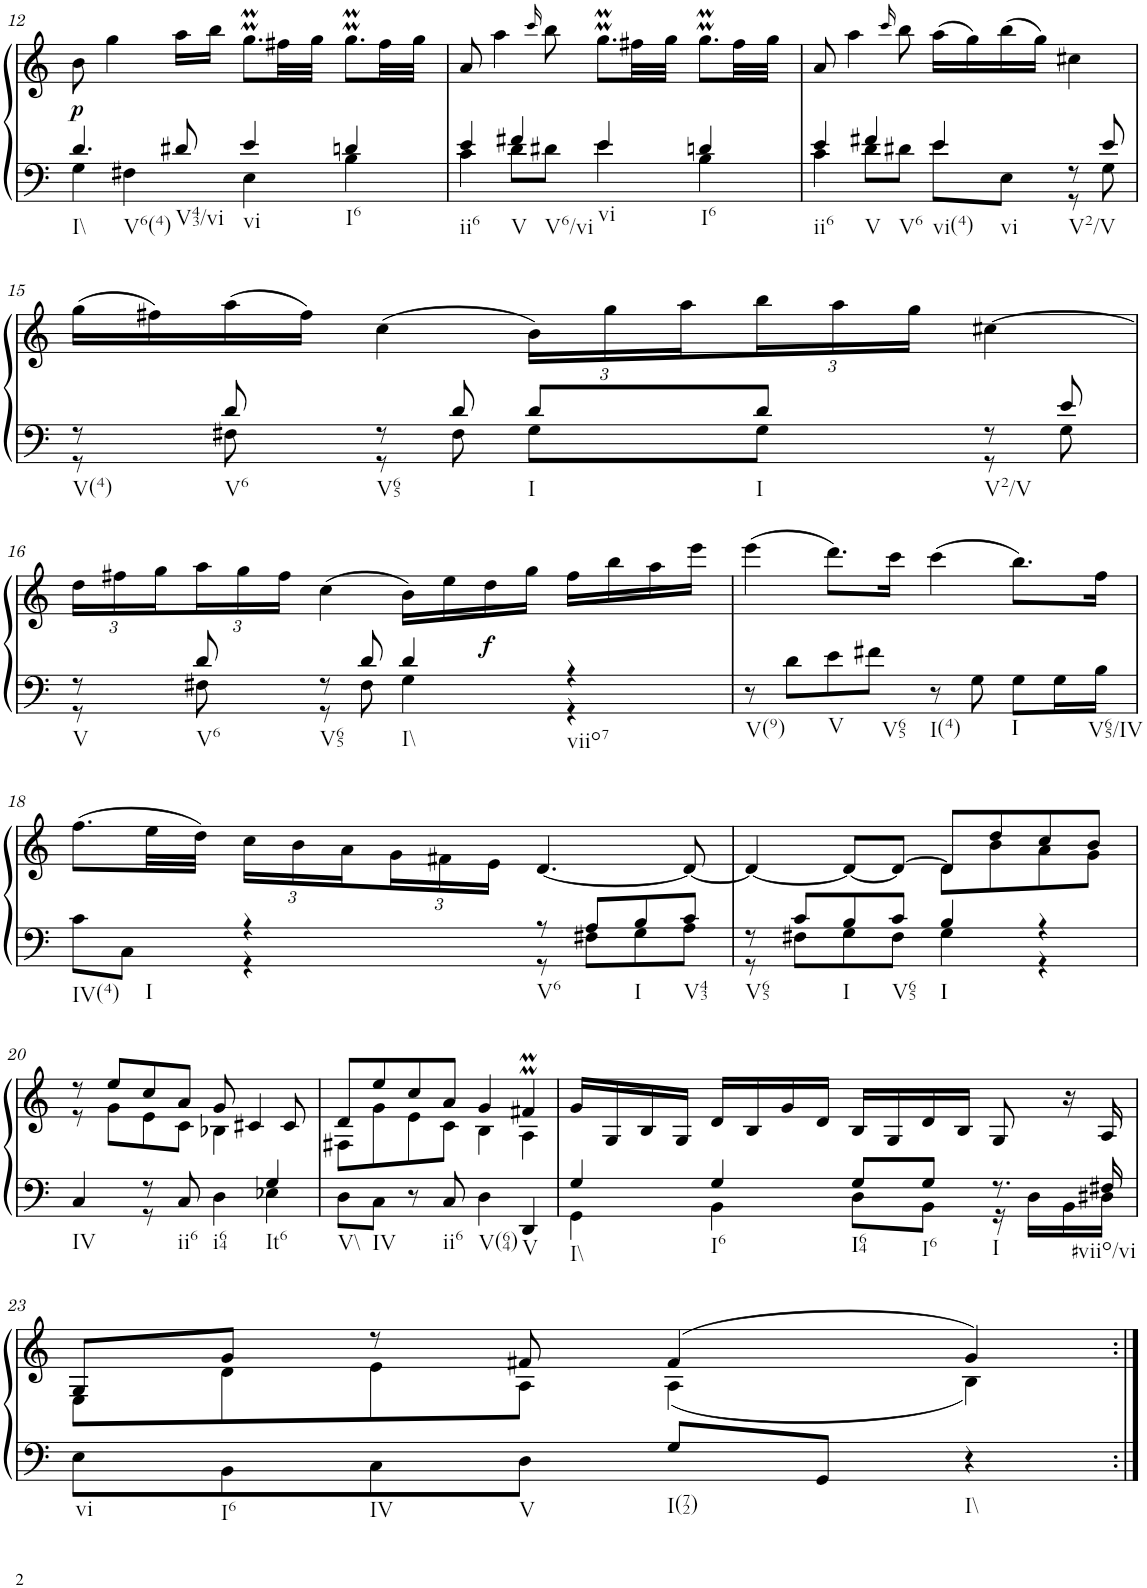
**kern	**kern	**dynam
*part1	*part1	*part1
*staff2	*staff1	*staff1/2
*I"unbenannt	*	*
!!LO:PB:g=z
*clefF4	*clefG2	*
*k[]	*k[]	*
*M4/4	*M4/4	*
=12	=12	=12
*^	*	*
!LO:TX:b:t=I\\	!	!	!
!LO:TX:b:t=V6(4)	!	!	!
!	!	!	!LO:DY:b
4.d/	4G\	8b\	p
.	.	4gg\	.
.	4F#X\	.	.
!LO:TX:b:t=V43/vi	!	!	!
8d#X/	.	16aa\LL	.
.	.	16bb\JJ	.
!LO:TX:b:t=vi	!	!	!
4e/	4E\	8.ggMM\L	.
.	.	32ff#X\LL	.
.	.	32gg\JJJ	.
!LO:TX:b:t=I6	!	!	!
4dn/	4B\	8.ggMM\L	.
.	.	32ff#\LL	.
.	.	32gg\JJJ	.
=13	=13	=13	=13
!LO:TX:b:t=ii6	!	!	!
4e/	4c\	8a/	.
.	.	4aa\	.
!LO:TX:b:t=V	!	!	!
!LO:TX:b:t=V6/vi	!	!	!
4f#X/	8d\L	.	.
.	.	16qccc/	.
.	8d#X\J	8bb\	.
!LO:TX:b:t=vi	!	!	!
4e/	4e\	8.ggMM\L	.
.	.	32ff#X\LL	.
.	.	32gg\JJJ	.
!LO:TX:b:t=I6	!	!	!
4dn/	4B\	8.ggMM\L	.
.	.	32ff#\LL	.
.	.	32gg\JJJ	.
=14	=14	=14	=14
!LO:TX:b:t=ii6	!	!	!
4e/	4c\	8a/	.
.	.	4aa\	.
!LO:TX:b:t=V	!	!	!
!LO:TX:b:t=V6	!	!	!
4f#X/	8d\L	.	.
.	.	16qccc/	.
.	8d#X\J	8bb\	.
!LO:TX:b:t=vi(4)	!	!	!
!LO:TX:b:t=vi	!	!	!
4e/	8e\L	(16aa\LL	.
.	.	16gg\)	.
.	8E\J	(16bb\	.
.	.	16gg\JJ)	.
!LO:TX:b:t=V2/V	!	!	!
8r	8r	4cc#X\	.
8e/	8G\	.	.
!!LO:LB:g=z
=15	=15	=15	=15
!LO:TX:b:t=V(4)	!	!	!
8r	8r	(16gg\LL	.
.	.	16ff#X\)	.
!LO:TX:b:t=V6	!	!	!
8d/	8F#X\	(16aa\	.
.	.	16ff#\JJ)	.
!LO:TX:b:t=V65	!	!	!
8r	8r	(4cc\	.
8d/	8F#\	.	.
*	*	*Xbrackettup	*
!LO:TX:b:t=I	!	!	!
8d/L	8G\L	24b\LL)	.
.	.	24gg\	.
.	.	24aa\	.
!LO:TX:b:t=I	!	!	!
8d/J	8G\J	24bb\	.
.	.	24aa\	.
.	.	24gg\JJ	.
!LO:TX:b:t=V2/V	!	!	!
8r	8r	[4cc#X\	.
8e/	8G\	.	.
!!LO:LB:g=z
=16	=16	=16	=16
!LO:TX:b:t=V	!	!	!
8r	8r	24dd\LL	.
.	.	24ff#X\	.
.	.	24gg\	.
!LO:TX:b:t=V6	!	!	!
8d/	8F#X\	24aa\	.
.	.	24gg\	.
.	.	24ff#\JJ	.
!LO:TX:b:t=V65	!	!	!
8r	8r	(4cc\	.
8d/	8F#\	.	.
!LO:TX:b:t=I\\	!	!	!
4d/	4G\	16b\LL)	.
.	.	16ee\	.
!	!	!	!LO:DY:b
.	.	16dd\	f
.	.	16gg\JJ	.
!LO:TX:b:t=viio7	!	!	!
4r	4r	16ff#\LL	.
.	.	16bb\	.
.	.	16aa\	.
.	.	16eee\JJ	.
*v	*v	*	*
=17	=17	=17
!LO:TX:b:t=V(9)	!	!
8r	(4eee\	.
8d\L	.	.
!LO:TX:b:t=V	!	!
8e\	8.ddd\L)	.
!LO:TX:b:t=V65	!	!
8f#X\J	.	.
.	16ccc\Jk	.
!LO:TX:b:t=I(4)	!	!
8r	(4ccc\	.
8G\	.	.
!LO:TX:b:t=I	!	!
8G\L	8.bb\L)	.
16G\L	.	.
!LO:TX:b:t=V65/IV	!	!
16B\JJ	16ff\Jk	.
!!LO:LB:g=z
=18	=18	=18
*^	*	*
!LO:TX:b:t=IV(4)	!	!	!
8c\L	4ryy	(8.ff\L	.
!LO:TX:b:t=I	!	!	!
8C\J	.	.	.
.	.	32ee\LL	.
.	.	32dd\JJJ)	.
4r	4r	24cc\LL	.
.	.	24b\	.
.	.	24a\	.
.	.	24g\	.
.	.	24f#X\	.
.	.	24e\JJ	.
!LO:TX:b:t=V6	!	!	!
8r	8r	[4.d/	.
8A/L	8F#X\L	.	.
!LO:TX:b:t=I	!	!	!
8B/	8G\	.	.
!LO:TX:b:t=V43	!	!	!
8c/J	8A\J	8d/_	.
=19	=19	=19	=19
*	*	*^	*
!LO:TX:b:t=V65	!	!	!	!
8r	8r	4d/_	2ryy	.
8c/L	8F#X\L	.	.	.
!LO:TX:b:t=I	!	!	!	!
8B/	8G\	8d/L_	.	.
!LO:TX:b:t=V65	!	!	!	!
8c/J	8F#\J	8d/J_	.	.
!LO:TX:b:t=I	!	!	!	!
4B/	4G\	8d/L]	8d\L	.
.	.	8dd/	8b\	.
4r	4r	8cc/	8a\	.
.	.	8b/J	8g\J	.
!!LO:LB:g=z	!!
=20	=20	=20	=20	=20
!LO:TX:b:t=IV	!	!	!	!
4C/	4ryy	8r	8r	.
.	.	8ee/L	8g\L	.
8r	8r	8cc/	8e\	.
!LO:TX:b:t=ii6	!	!	!	!
8C/	4.ryy	8a/J	8c\J	.
!LO:TX:b:t=i64	!	!	!	!
4D\	.	8g/	4B-X\	.
.	.	4c#X/	.	.
!LO:TX:b:t=It6	!	!	!	!
4G/	4E-X\	.	4ryy	.
.	.	8c#/	.	.
*v	*v	*	*	*
=21	=21	=21	=21
!LO:TX:b:t=V\\	!	!	!
8D\L	8d/L	8F#X\L	.
!LO:TX:b:t=IV	!	!	!
8C\J	8ee/	8g\	.
8r	8cc/	8e\	.
!LO:TX:b:t=ii6	!	!	!
8C/	8a/J	8c\J	.
!LO:TX:b:t=V(64)	!	!	!
4D\	4g/	4B\	.
!LO:TX:b:t=V	!	!	!
4DD/	4f#Xmm/	4A\	.
=22	=22	=22	=22
*^	*	*	*
!LO:TX:b:t=I\\	!	!	!	!
*	*	*v	*v	*
4G/	4GG\	16g/LL	.
.	.	16G/	.
.	.	16B/	.
.	.	16G/JJ	.
!LO:TX:b:t=I6	!	!	!
4G/	4BB\	16d/LL	.
.	.	16B/	.
.	.	16g/	.
.	.	16d/JJ	.
!LO:TX:b:t=I64	!	!	!
8G/L	8D\L	16B/LL	.
.	.	16G/	.
!LO:TX:b:t=I6	!	!	!
8G/J	8BB\J	16d/	.
.	.	16B/JJ	.
!LO:TX:b:t=I	!	!	!
8.r	16r	8G/	.
.	16D\LL	.	.
.	16BB\	16r	.
!LO:TX:b:t=#viio/vi	!	!	!
16F#X/	16D#X\JJ	16A/	.
!!LO:LB:g=z
=23	=23	=23	=23
*	*	*^	*
!LO:TX:b:t=vi	!	!	!	!
*v	*v	*	*	*
8E\L	8G/L	8E\L	.
!LO:TX:b:t=I6	!	!	!
8BB\	8g/J	8d\	.
!LO:TX:b:t=IV	!	!	!
8C\	8r	8e\	.
!LO:TX:b:t=V	!	!	!
8D\J	8f#X/	8A\J	.
!LO:TX:b:t=I(72)	!	!	!
8G/L	(4f#/	(4A\	.
8GG/J	.	.	.
!LO:TX:b:t=I\\	!	!	!
4r	4g/)	4B\)	.
*	*v	*v	*
=:|!	=:|!	=:|!
*-	*-	*-
